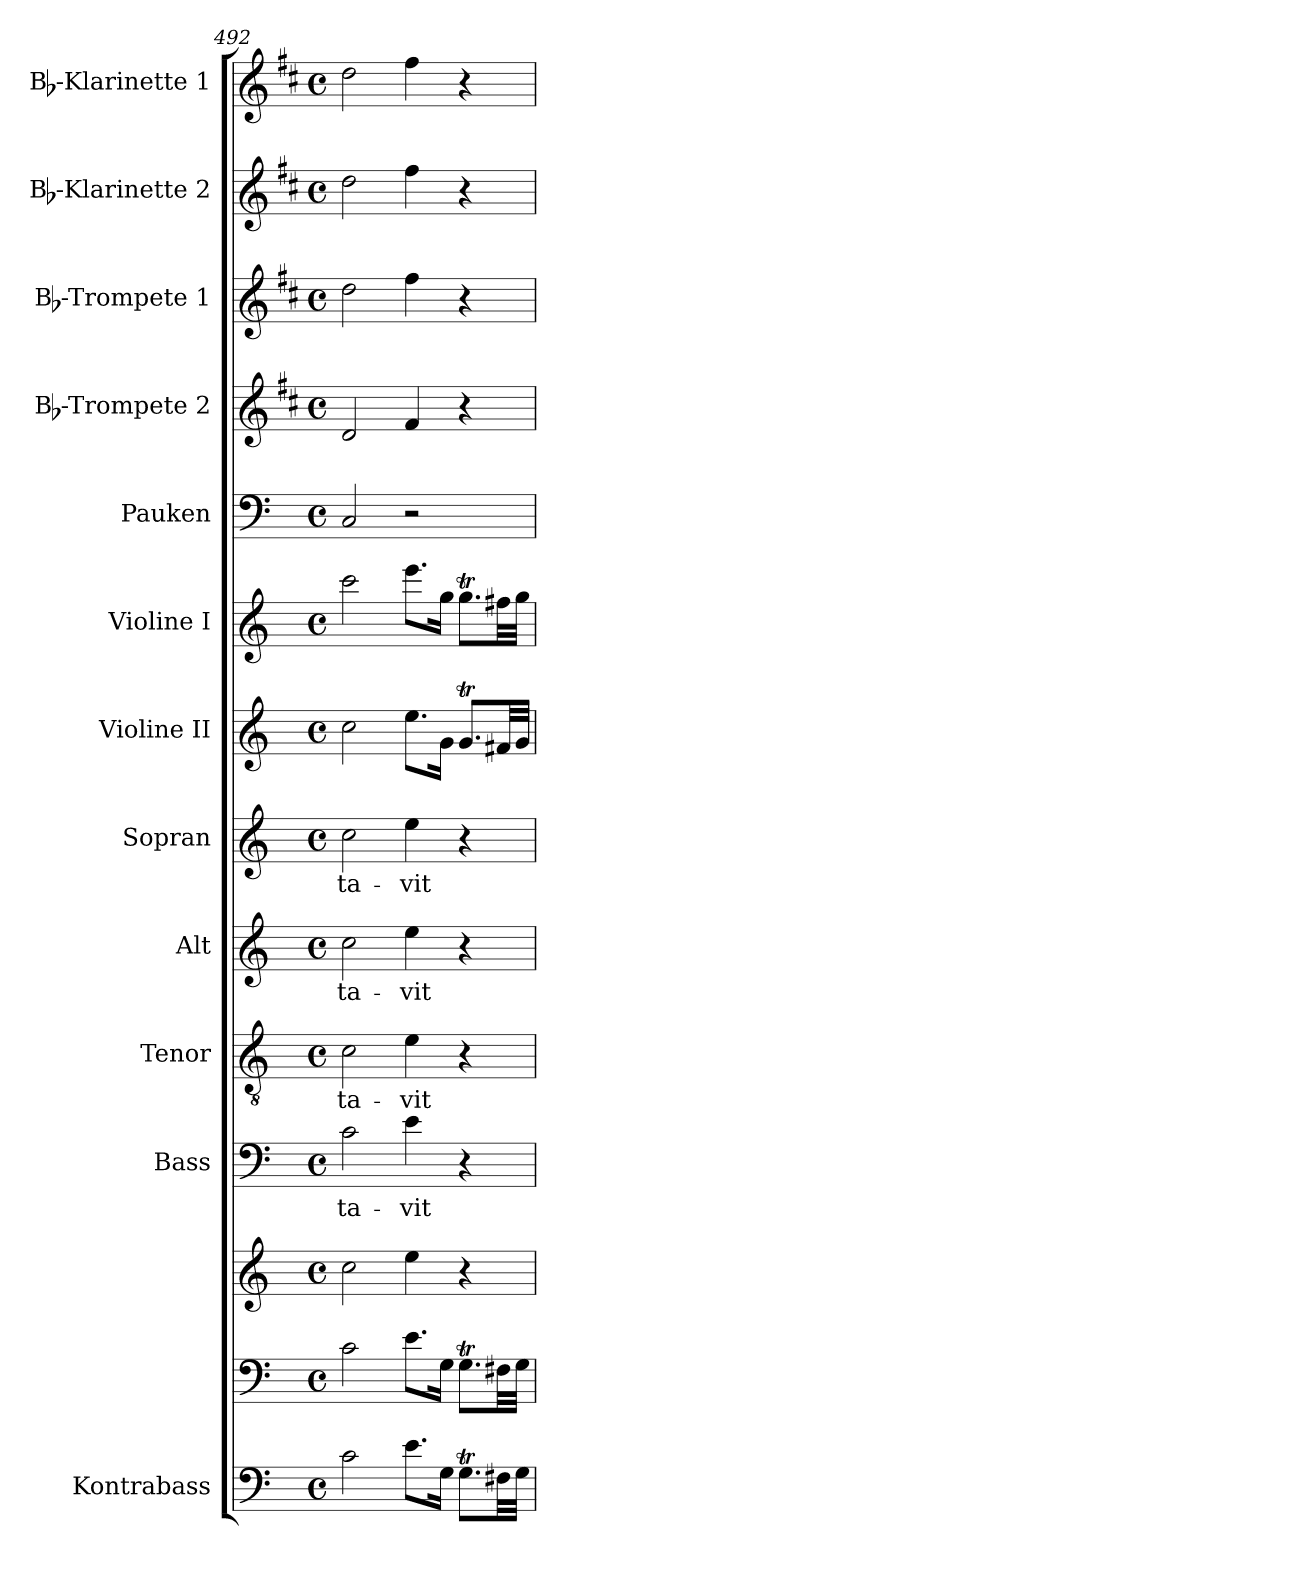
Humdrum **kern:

**kern	**kern	**kern	**kern	**text	**kern	**text	**kern	**text	**kern	**text	**kern	**kern	**kern	**kern	**kern	**kern	**kern
*part13	*part12	*part12	*part11	*part11	*part10	*part10	*part9	*part9	*part8	*part8	*part7	*part6	*part5	*part4	*part3	*part2	*part1
*staff14	*staff13	*staff12	*staff11	*staff11	*staff10	*staff10	*staff9	*staff9	*staff8	*staff8	*staff7	*staff6	*staff5	*staff4	*staff3	*staff2	*staff1
*I"Kontrabass	*	*	*I"Bass	*	*I"Tenor	*	*I"Alt	*	*I"Sopran	*	*I"Violine II	*I"Violine I	*I"Pauken	*I"Bb-Trompete 2	*I"Bb-Trompete 1	*I"Bb-Klarinette 2	*I"Bb-Klarinette 1
*I'Kb.	*	*	*I'B.	*	*I'T.	*	*I'A.	*	*I'S.	*	*I'Vl. II	*I'Vl. I	*I'Pk.	*I'Bb Trp. 2	*I'Bb Trp. 1	*I'Bb Kl. 2	*I'Bb Kl. 1
*clefF4	*clefF4	*clefG2	*clefF4	*	*clefGv2	*	*clefG2	*	*clefG2	*	*clefG2	*clefG2	*clefF4	*clefG2	*clefG2	*clefG2	*clefG2
*ITrd7c12	*	*	*	*	*	*	*	*	*	*	*	*	*	*ITrd1c2	*ITrd1c2	*ITrd1c2	*ITrd1c2
*k[]	*k[]	*k[]	*k[]	*	*k[]	*	*k[]	*	*k[]	*	*k[]	*k[]	*k[]	*k[]	*k[]	*k[]	*k[]
*C:	*C:	*C:	*C:	*	*C:	*	*C:	*	*C:	*	*C:	*C:	*C:	*C:	*C:	*C:	*C:
*M4/4	*M4/4	*M4/4	*M4/4	*	*M4/4	*	*M4/4	*	*M4/4	*	*M4/4	*M4/4	*M4/4	*M4/4	*M4/4	*M4/4	*M4/4
*met(c)	*met(c)	*met(c)	*met(c)	*	*met(c)	*	*met(c)	*	*met(c)	*	*met(c)	*met(c)	*met(c)	*met(c)	*met(c)	*met(c)	*met(c)
=492	=492	=492	=492	=492	=492	=492	=492	=492	=492	=492	=492	=492	=492	=492	=492	=492	=492
!	!	!	!	!LO:LY:b	!	!LO:LY:b	!	!LO:LY:b	!	!LO:LY:b	!	!	!	!	!	!	!
2C\	2c\	2cc\	2c\	-ta-	2c\	-ta-	2cc\	-ta-	2cc\	-ta-	2cc\	2ccc\	2C/	2c/	2cc\	2cc\	2cc\
!	!	!	!	!LO:LY:b	!	!LO:LY:b	!	!LO:LY:b	!	!LO:LY:b	!	!	!	!	!	!	!
8.E\L	8.e\L	4ee\	4e\	-vit	4e\	-vit	4ee\	-vit	4ee\	-vit	8.ee\L	8.eee\L	2r	4e/	4ee\	4ee\	4ee\
16GG\Jk	16G\Jk	.	.	.	.	.	.	.	.	.	16g\Jk	16gg\Jk	.	.	.	.	.
8.GGT\L	8.GT\L	4r	4r	.	4r	.	4r	.	4r	.	8.gT/L	8.ggT\L	.	4r	4r	4r	4r
32FF#X\LL	32F#X\LL	.	.	.	.	.	.	.	.	.	32f#X/LL	32ff#X\LL	.	.	.	.	.
32GG\JJJ	32G\JJJ	.	.	.	.	.	.	.	.	.	32g/JJJ	32gg\JJJ	.	.	.	.	.
=	=	=	=	=	=	=	=	=	=	=	=	=	=	=	=	=	=
*-	*-	*-	*-	*-	*-	*-	*-	*-	*-	*-	*-	*-	*-	*-	*-	*-	*-
